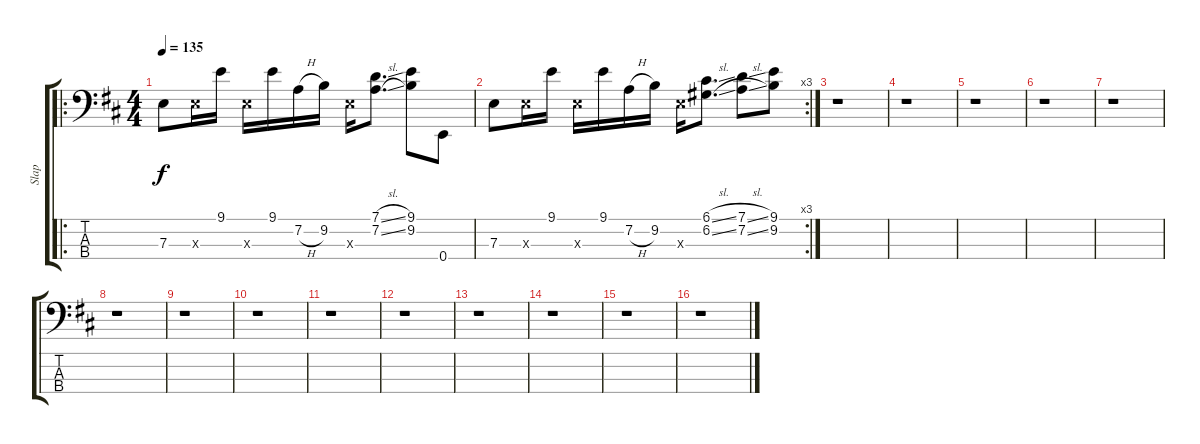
\track ("Slap" "Slap") {instrument slapbass1}
\staff {score tabs}
\tuning (G2 D2 A1 E1) {hide}
\ro
\ts (4 4)
\tempo 135
\clef f4
\ks d
7.3.8{dy f} 7.3{x}.16 9.1.16 7.3{x}.16 9.1.16 7.2{h}.16 9.2.16 7.3{x}.16 (7.1{sl} 7.2{sl}).8{d} (9.1 9.2).8 0.4.8 |
\rc 3
7.3.8 7.3{x}.16 9.1.16 7.3{x}.16 9.1.16 7.2{h}.16 9.2.16 7.3{x}.16 (6.1{sl} 6.2{sl}).8{d} (7.1{sl} 7.2{sl}).8 (9.1 9.2).8 |
r.1 |
r.1 |
r.1 |
r.1 |
r.1 |
r.1 |
r.1 |
r.1 |
r.1 |
r.1 |
r.1 |
r.1 |
r.1 |
r.1
